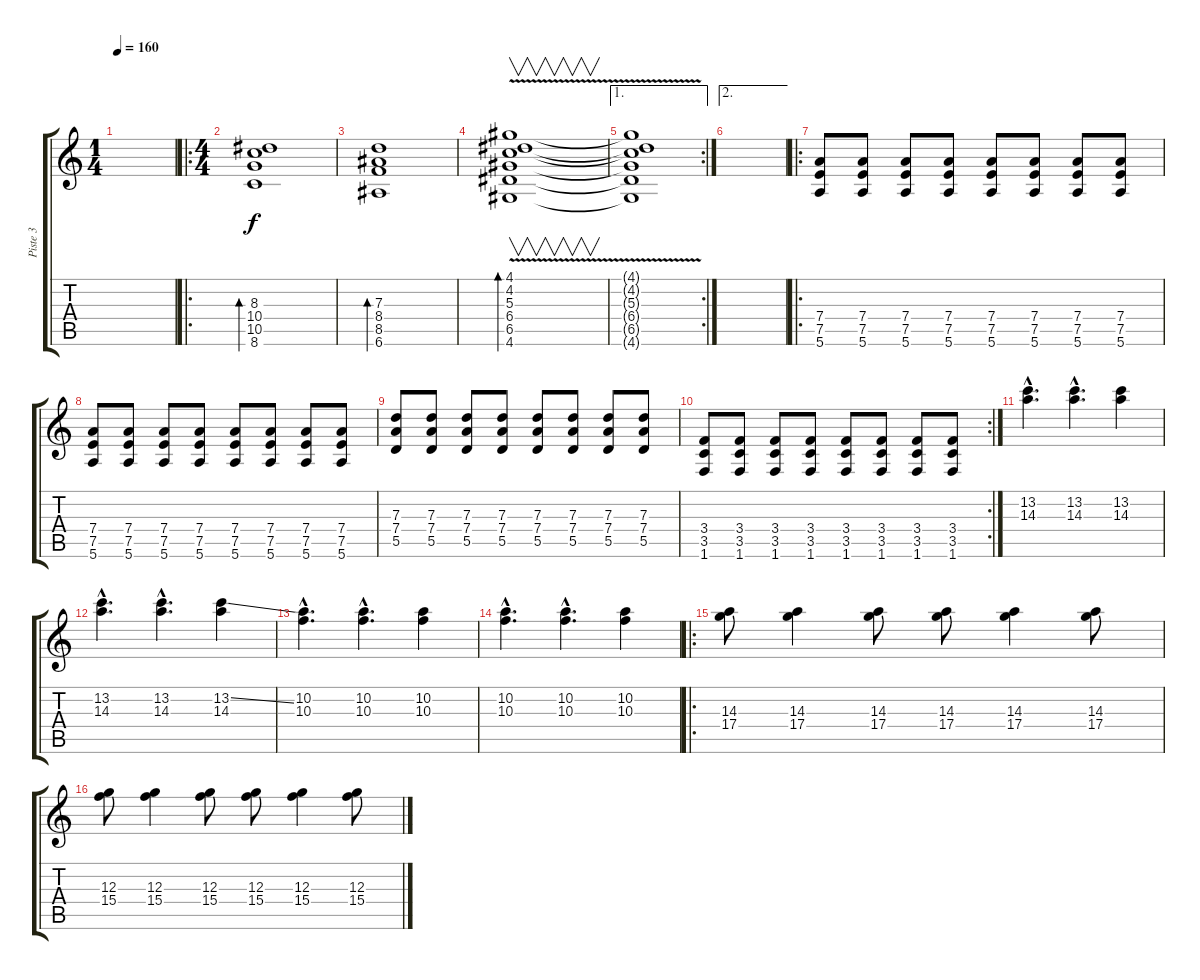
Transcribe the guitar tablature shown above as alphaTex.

\track ("Piste 3" "Piste 3") {instrument overdrivenguitar}
\staff {score tabs}
\tuning (E4 B3 G3 D3 A2 E2) {hide}
\ts (1 4)
\tempo 160
\clef g2
\ks c
|
\ro
\ts (4 4)
(8.3 10.4 10.5 8.6).1{bd 240 volume 12 instrument overdrivenguitar} |
(7.3 8.4 8.5 6.6).1{bd 240} |
(4.1 4.2 5.3 6.4{v} 6.5 4.6).1{v bd 240} |
\ae 1
\rc 2
(4.1{t} 4.2{t} 5.3{t} 6.4{t} 6.5{t} 4.6{t}).1 |
\ae 2
|
\ro
(7.4 7.5 5.6).8{volume 10 instrument electricguitarmuted} (7.4 7.5 5.6).8 (7.4 7.5 5.6).8 (7.4 7.5 5.6).8 (7.4 7.5 5.6).8 (7.4 7.5 5.6).8 (7.4 7.5 5.6).8 (7.4 7.5 5.6).8 |
(7.4 7.5 5.6).8 (7.4 7.5 5.6).8 (7.4 7.5 5.6).8 (7.4 7.5 5.6).8 (7.4 7.5 5.6).8 (7.4 7.5 5.6).8 (7.4 7.5 5.6).8 (7.4 7.5 5.6).8 |
(7.3 7.4 5.5).8 (7.3 7.4 5.5).8 (7.3 7.4 5.5).8 (7.3 7.4 5.5).8 (7.3 7.4 5.5).8 (7.3 7.4 5.5).8 (7.3 7.4 5.5).8 (7.3 7.4 5.5).8 |
\rc 2
(3.4 3.5 1.6).8 (3.4 3.5 1.6).8 (3.4 3.5 1.6).8 (3.4 3.5 1.6).8 (3.4 3.5 1.6).8 (3.4 3.5 1.6).8 (3.4 3.5 1.6).8 (3.4 3.5 1.6).8 |
(13.2{hac} 14.3{hac}).4{d volume 8 instrument overdrivenguitar} (13.2{hac} 14.3{hac}).4{d} (13.2 14.3).4 |
(13.2{hac} 14.3{hac}).4{d} (13.2{hac} 14.3{hac}).4{d} (13.2{ss} 14.3).4 |
(10.2{hac} 10.3{hac}).4{d} (10.2{hac} 10.3{hac}).4{d} (10.2 10.3).4 |
(10.2{hac} 10.3{hac}).4{d} (10.2{hac} 10.3{hac}).4{d} (10.2 10.3).4 |
\ro
(14.3 17.4).8{volume 10 instrument overdrivenguitar} (14.3 17.4).4 (14.3 17.4).8 (14.3 17.4).8 (14.3 17.4).4 (14.3 17.4).8 |
(12.3 15.4).8 (12.3 15.4).4 (12.3 15.4).8 (12.3 15.4).8 (12.3 15.4).4 (12.3 15.4).8
